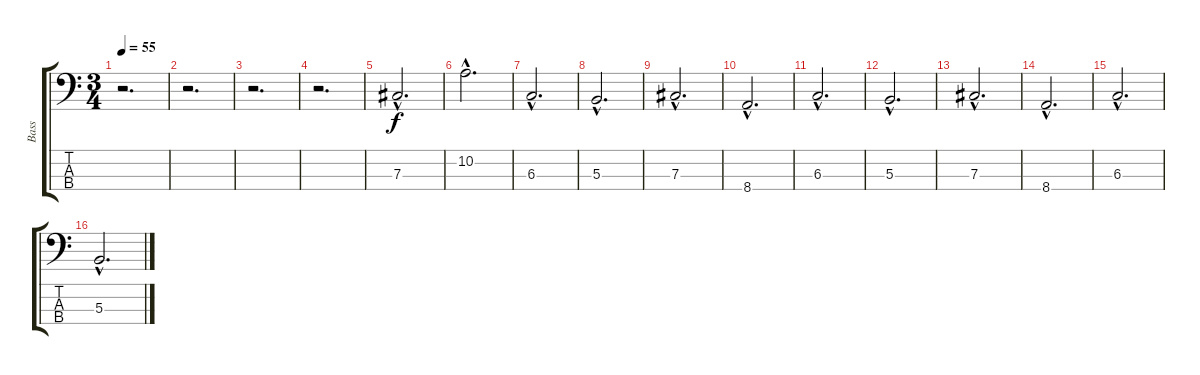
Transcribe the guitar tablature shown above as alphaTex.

\track ("Bass" "Bass") {instrument electricbasspick}
\staff {score tabs}
\tuning (E2 B1 Gb1 Db1) {hide}
\ts (3 4)
\tempo 55
\clef f4
\ks c
r.2{d dy f instrument electricbasspick} |
r.2{d} |
r.2{d} |
r.2{d} |
7.3{hac}.2{d} |
10.2{hac}.2{d} |
6.3{hac}.2{d} |
5.3{hac}.2{d} |
7.3{hac}.2{d} |
8.4{hac}.2{d} |
6.3{hac}.2{d} |
5.3{hac}.2{d} |
7.3{hac}.2{d} |
8.4{hac}.2{d} |
6.3{hac}.2{d} |
5.3{hac}.2{d}
